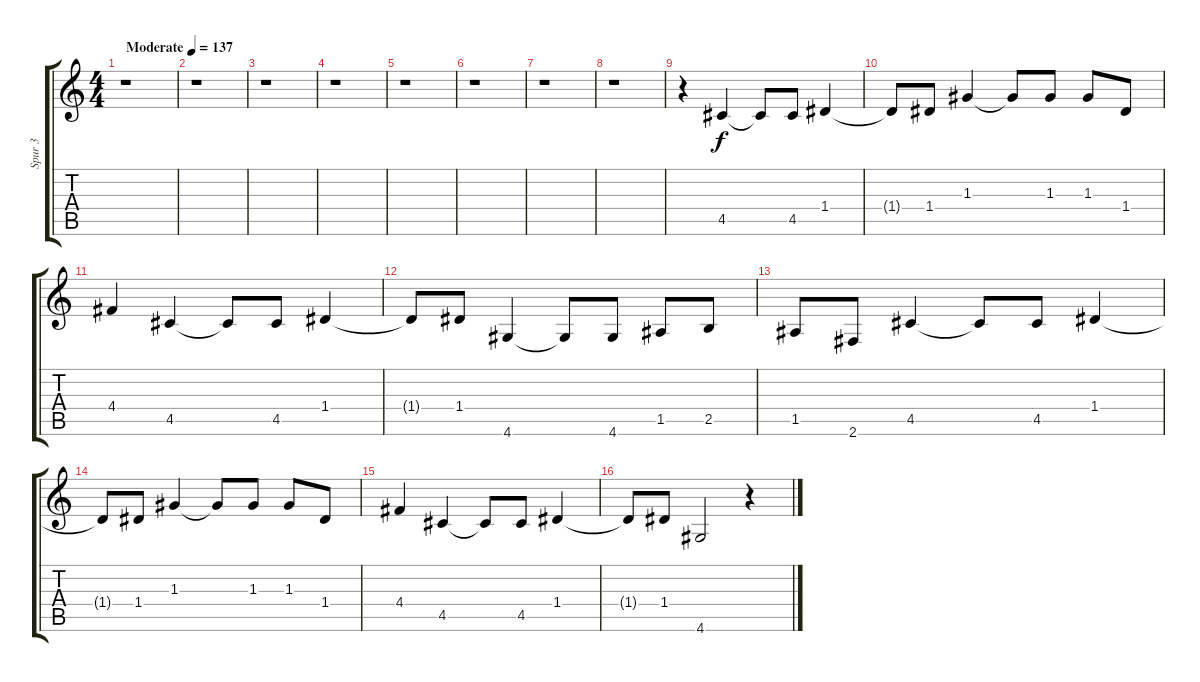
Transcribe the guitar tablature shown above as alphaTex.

\track ("Spur 3" "Spur 3") {instrument acousticbass}
\staff {score tabs}
\tuning (E4 B3 G3 D3 A2 E2) {hide}
\ts (4 4)
\tempo (137 "Moderate")
\clef g2
\ks c
r.1{dy f instrument acousticbass} |
r.1 |
r.1 |
r.1 |
r.1 |
r.1 |
r.1 |
r.1 |
r.4 4.5.4 4.5{t}.8 4.5.8 1.4.4 |
1.4{t}.8 1.4.8 1.3.4 1.3{t}.8 1.3.8 1.3.8 1.4.8 |
4.4.4 4.5.4 4.5{t}.8 4.5.8 1.4.4 |
1.4{t}.8 1.4.8 4.6.4 4.6{t}.8 4.6.8 1.5.8 2.5.8 |
1.5.8 2.6.8 4.5.4 4.5{t}.8 4.5.8 1.4.4 |
1.4{t}.8 1.4.8 1.3.4 1.3{t}.8 1.3.8 1.3.8 1.4.8 |
4.4.4 4.5.4 4.5{t}.8 4.5.8 1.4.4 |
1.4{t}.8 1.4.8 4.6.2 r.4
